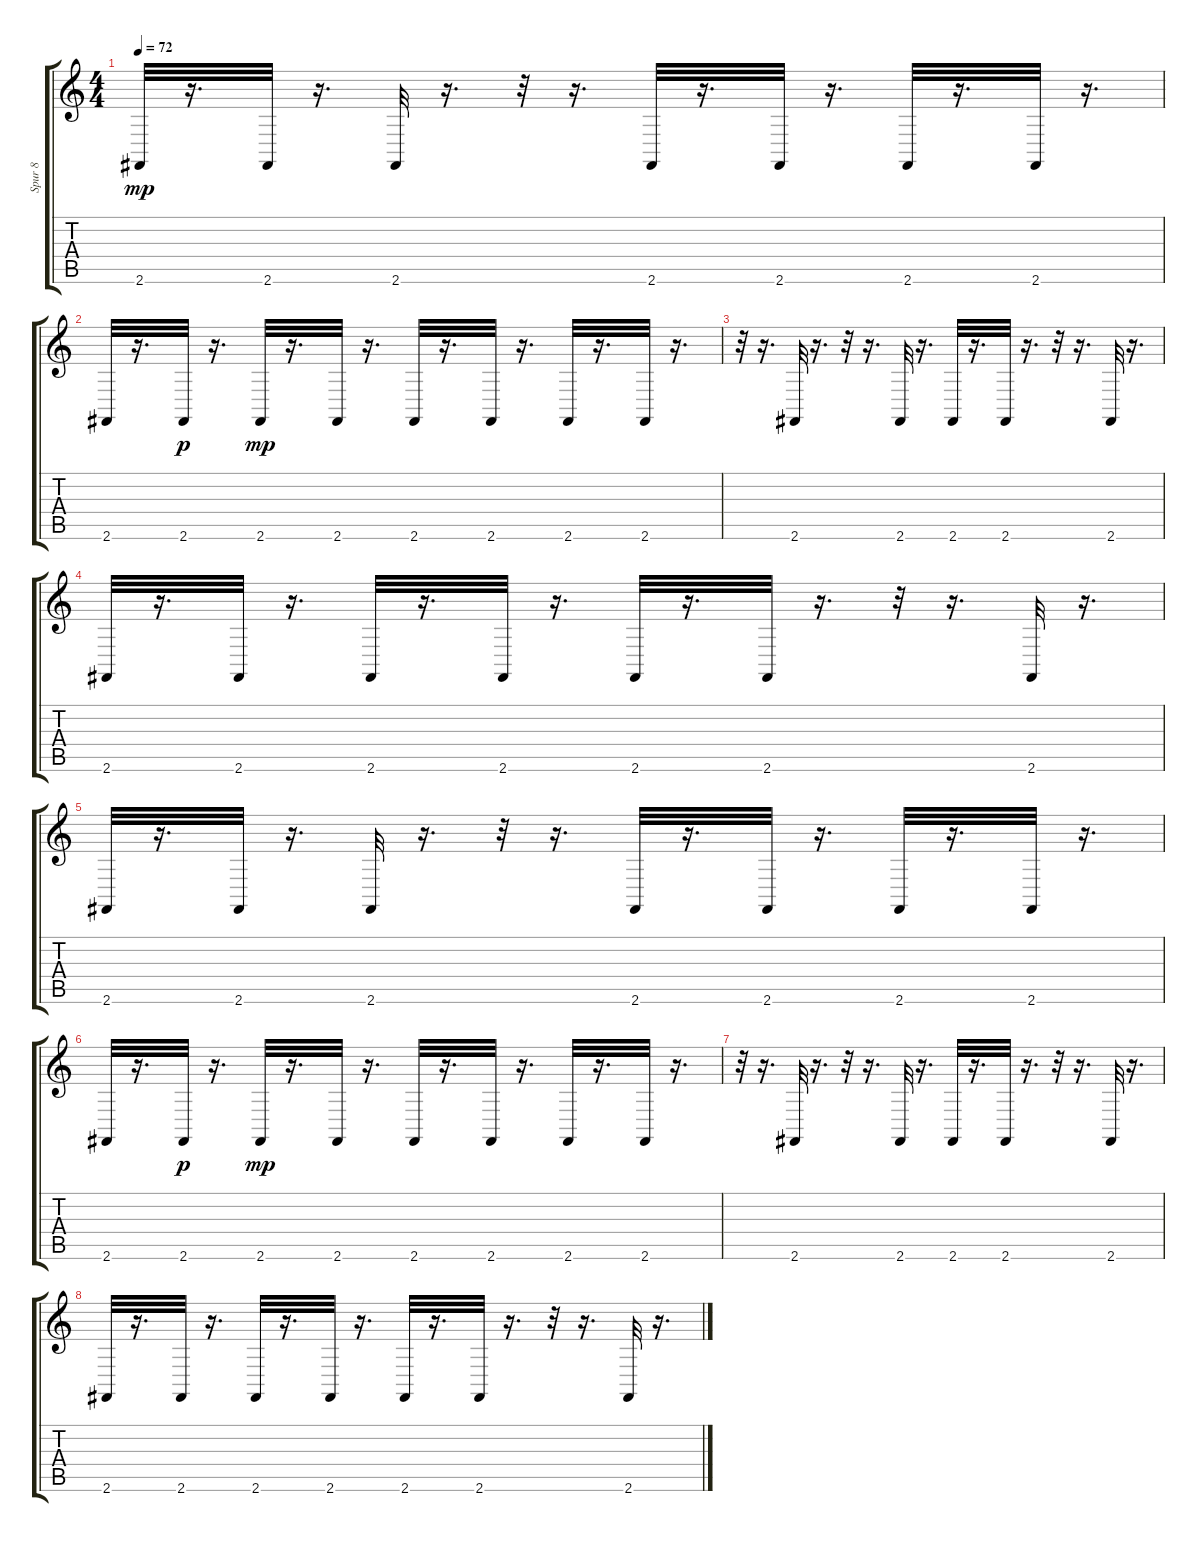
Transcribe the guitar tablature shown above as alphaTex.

\track ("Spur 8" "Spur 8") {instrument tinklebell}
\staff {score tabs}
\tuning (E4 B3 G3 D3 A2 E2) {hide}
\ts (4 4)
\tempo 72
\clef g2
\ks c
2.6.32{dy mp} r.16{d} 2.6.32 r.16{d} 2.6.32 r.16{d} r.32 r.16{d} 2.6.32 r.16{d} 2.6.32 r.16{d} 2.6.32 r.16{d} 2.6.32 r.16{d} |
2.6.32 r.16{d} 2.6.32{dy p} r.16{d} 2.6.32{dy mp} r.16{d} 2.6.32 r.16{d} 2.6.32 r.16{d} 2.6.32 r.16{d} 2.6.32 r.16{d} 2.6.32 r.16{d} |
r.32 r.16{d} 2.6.32 r.16{d} r.32 r.16{d} 2.6.32 r.16{d} 2.6.32 r.16{d} 2.6.32 r.16{d} r.32 r.16{d} 2.6.32 r.16{d} |
2.6.32 r.16{d} 2.6.32 r.16{d} 2.6.32 r.16{d} 2.6.32 r.16{d} 2.6.32 r.16{d} 2.6.32 r.16{d} r.32 r.16{d} 2.6.32 r.16{d} |
2.6.32 r.16{d} 2.6.32 r.16{d} 2.6.32 r.16{d} r.32 r.16{d} 2.6.32 r.16{d} 2.6.32 r.16{d} 2.6.32 r.16{d} 2.6.32 r.16{d} |
2.6.32 r.16{d} 2.6.32{dy p} r.16{d} 2.6.32{dy mp} r.16{d} 2.6.32 r.16{d} 2.6.32 r.16{d} 2.6.32 r.16{d} 2.6.32 r.16{d} 2.6.32 r.16{d} |
r.32 r.16{d} 2.6.32 r.16{d} r.32 r.16{d} 2.6.32 r.16{d} 2.6.32 r.16{d} 2.6.32 r.16{d} r.32 r.16{d} 2.6.32 r.16{d} |
2.6.32 r.16{d} 2.6.32 r.16{d} 2.6.32 r.16{d} 2.6.32 r.16{d} 2.6.32 r.16{d} 2.6.32 r.16{d} r.32 r.16{d} 2.6.32 r.16{d}
